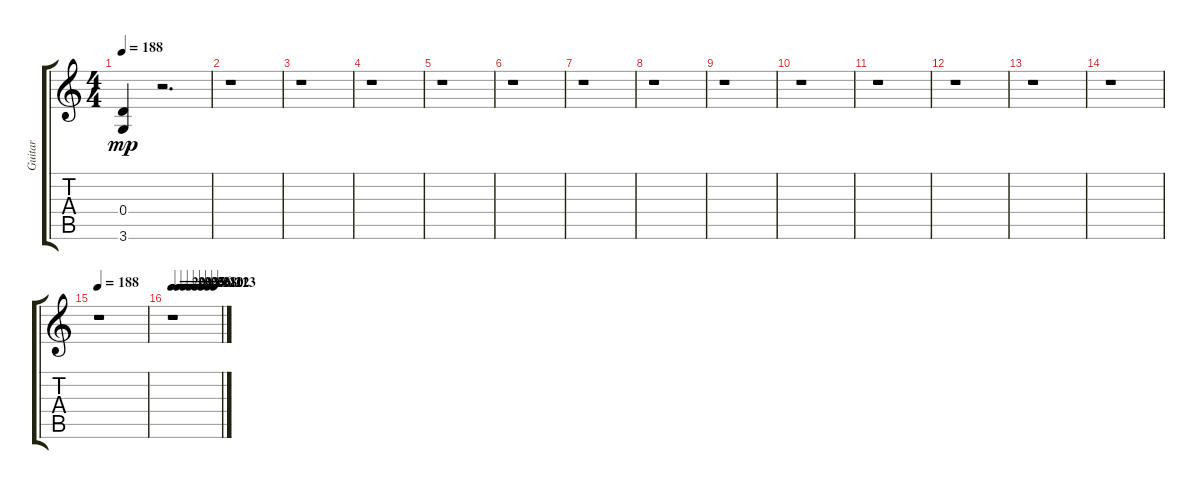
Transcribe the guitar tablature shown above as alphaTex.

\track ("Guitar" "Guitar") {instrument electricguitarjazz}
\staff {score tabs}
\tuning (E4 B3 G3 D3 A2 E2) {hide}
\ts (4 4)
\tempo 188
\clef g2
\ks c
(0.4 3.6).4{dy mp instrument electricguitarjazz} r.2{d} |
r.1 |
r.1 |
r.1 |
r.1 |
r.1 |
r.1 |
r.1 |
r.1 |
r.1 |
r.1 |
r.1 |
r.1 |
r.1 |
\tempo 188
r.1 |
\tempo 201
\tempo (203 0.125)
\tempo (205 0.25)
\tempo (206 0.375)
\tempo (208 0.5)
\tempo (210 0.625)
\tempo (212 0.75)
\tempo (213 0.875)
r.1
